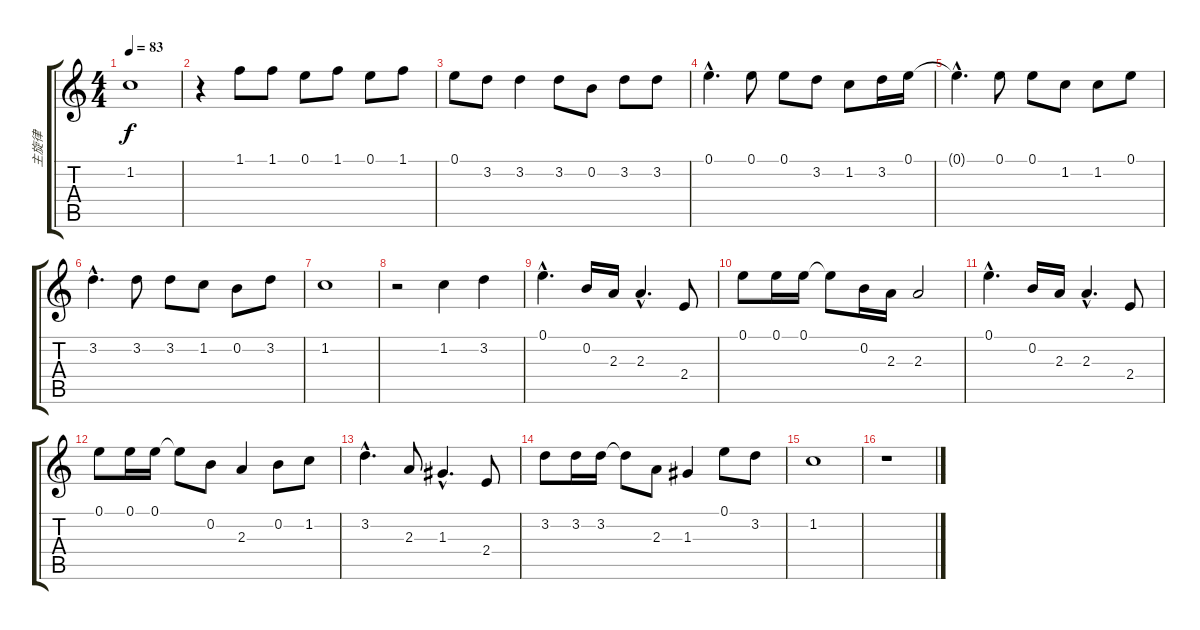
\track ("主旋律" "主旋律") {instrument acousticguitarnylon}
\staff {score tabs}
\tuning (E4 B3 G3 D3 A2 E2) {hide}
\ts (4 4)
\tempo 83
\clef g2
\ks c
1.2.1{dy f} |
r.4 1.1.8 1.1.8 0.1.8 1.1.8 0.1.8 1.1.8 |
0.1.8 3.2.8 3.2.4 3.2.8 0.2.8 3.2.8 3.2.8 |
0.1{hac}.4{d} 0.1.8 0.1.8 3.2.8 1.2.8 3.2.16 0.1.16 |
0.1{hac t}.4{d} 0.1.8 0.1.8 1.2.8 1.2.8 0.1.8 |
3.2{hac}.4{d} 3.2.8 3.2.8 1.2.8 0.2.8 3.2.8 |
1.2.1 |
r.2 1.2.4 3.2.4 |
0.1{hac}.4{d} 0.2.16 2.3.16 2.3{hac}.4{d} 2.4.8 |
0.1.8 0.1.16 0.1.16 0.1{t}.8 0.2.16 2.3.16 2.3.2 |
0.1{hac}.4{d} 0.2.16 2.3.16 2.3{hac}.4{d} 2.4.8 |
0.1.8 0.1.16 0.1.16 0.1{t}.8 0.2.8 2.3.4 0.2.8 1.2.8 |
3.2{hac}.4{d} 2.3.8 1.3{hac}.4{d} 2.4.8 |
3.2.8 3.2.16 3.2.16 3.2{t}.8 2.3.8 1.3.4 0.1.8 3.2.8 |
1.2.1 |
r.1
